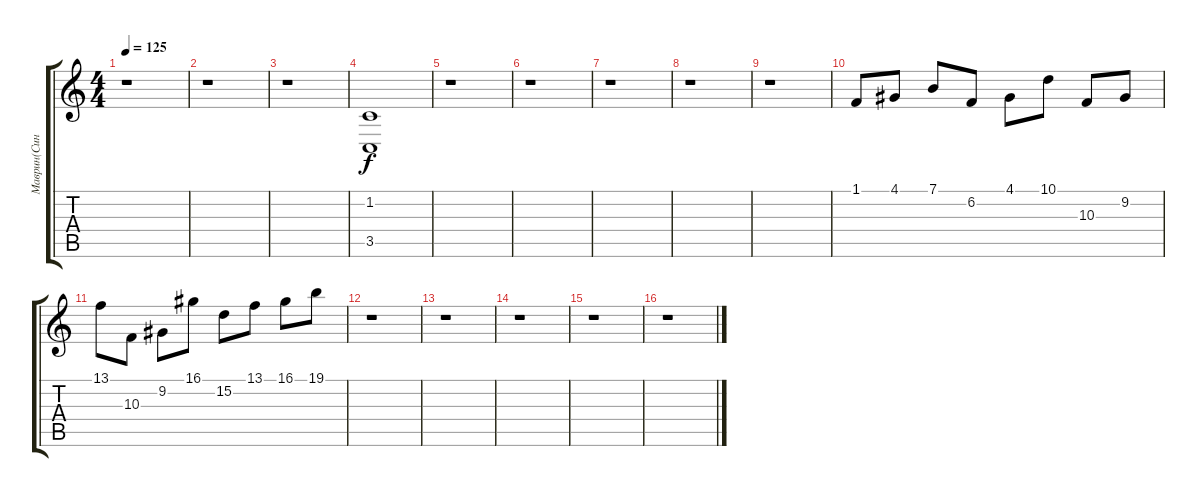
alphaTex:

\track ("Маврин(Синтезатор-2)" "Маврин(Син") {instrument stringensemble1}
\staff {score tabs}
\tuning (E4 B3 G3 D3 A2 E2) {hide}
\ts (4 4)
\tempo 125
\clef g2
\ks c
r.1{dy f} |
r.1 |
r.1 |
(1.2 3.5).1 |
r.1 |
r.1 |
r.1 |
r.1 |
r.1 |
1.1.8 4.1.8 7.1.8 6.2.8 4.1.8 10.1.8 10.3.8 9.2.8 |
13.1.8 10.3.8 9.2.8 16.1.8 15.2.8 13.1.8 16.1.8 19.1.8 |
r.1 |
r.1 |
r.1 |
r.1 |
r.1
